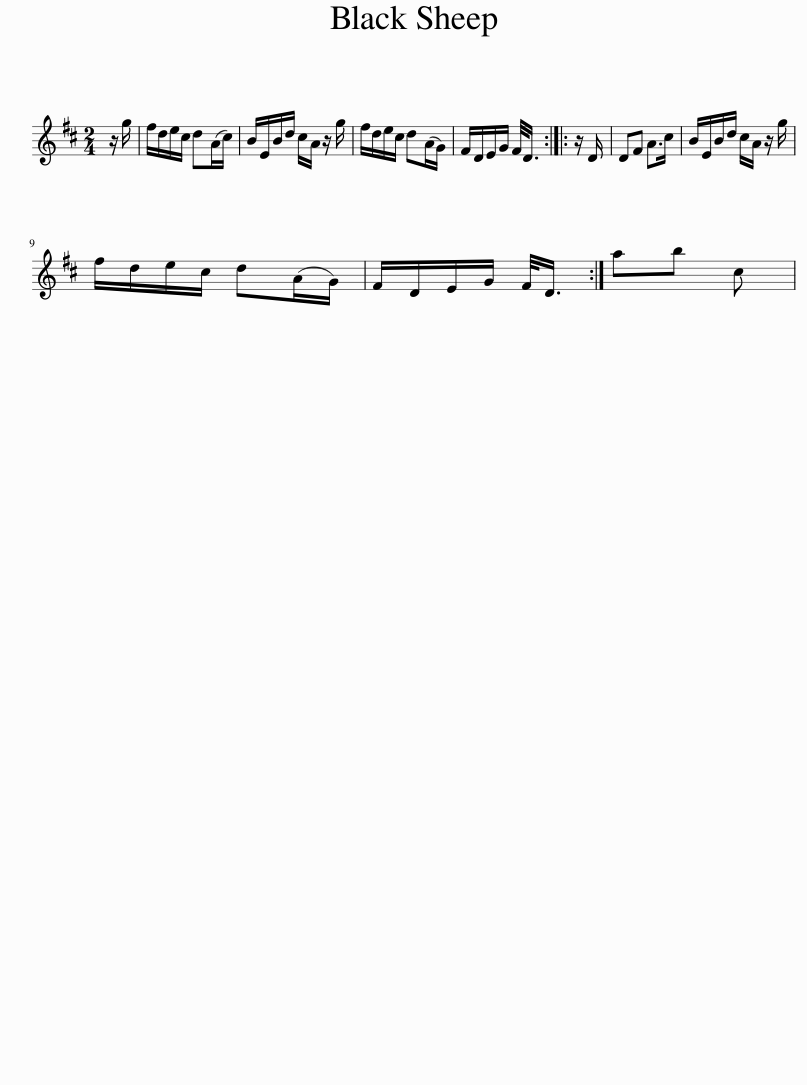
X:1
L:1/8
M:2/4
I:linebreak $
K:D
V:1 treble
V:1
 z/ g/ | f/d/e/c/ d(A/c/) | B/E/B/d/ c/A/ z/ g/ | f/d/e/c/ d(A/G/) | F/D/E/G/ F/<D/ :: %5
 z/ D/ | DF A>c | B/E/B/d/ c/A/ z/ g/ |$ f/d/e/c/ d(A/G/) | F/D/E/G/ F/<D/ :| %10
 ab c | %11
